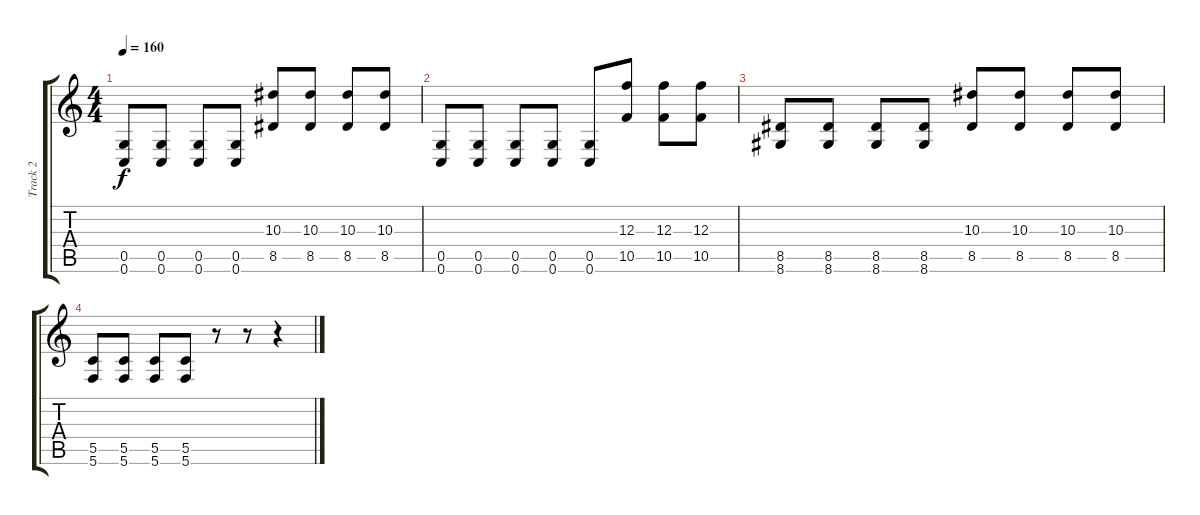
\track ("Track 2" "Track 2") {instrument distortionguitar}
\staff {score tabs}
\tuning (D4 A3 F3 C3 G2 C2) {hide}
\ts (4 4)
\tempo 160
\clef g2
\ks c
(0.5 0.6).8{dy f} (0.5 0.6).8 (0.5 0.6).8 (0.5 0.6).8 (10.3 8.5).8 (10.3 8.5).8 (10.3 8.5).8 (10.3 8.5).8 |
(0.5 0.6).8 (0.5 0.6).8 (0.5 0.6).8 (0.5 0.6).8 (0.5 0.6).8 (12.3 10.5).8 (12.3 10.5).8 (12.3 10.5).8 |
(8.5 8.6).8 (8.5 8.6).8 (8.5 8.6).8 (8.5 8.6).8 (10.3 8.5).8 (10.3 8.5).8 (10.3 8.5).8 (10.3 8.5).8 |
(5.5 5.6).8 (5.5 5.6).8 (5.5 5.6).8 (5.5 5.6).8 r.8 r.8 r.4
